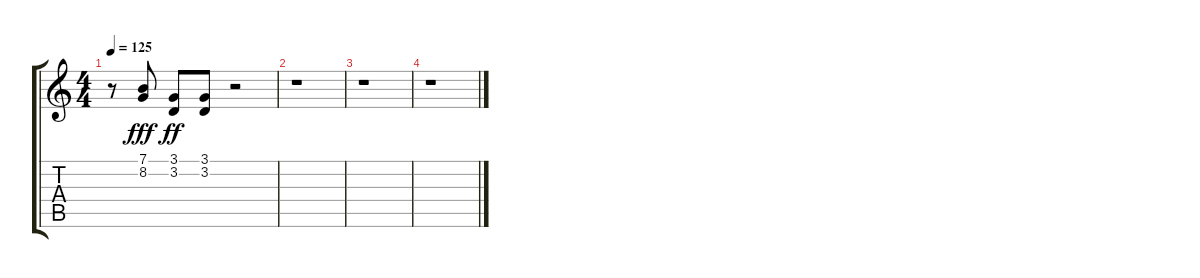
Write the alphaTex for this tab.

\track "" {instrument choiraahs}
\staff {score tabs}
\tuning (E4 B3 G3 D3 A2 E2) {hide}
\ts (4 4)
\tempo 125
\clef g2
\ks c
r.8{dy ff} (7.1 8.2).8{dy fff} (3.1 3.2).8{dy ff} (3.1 3.2).8 r.2 |
r.1 |
r.1 |
r.1
